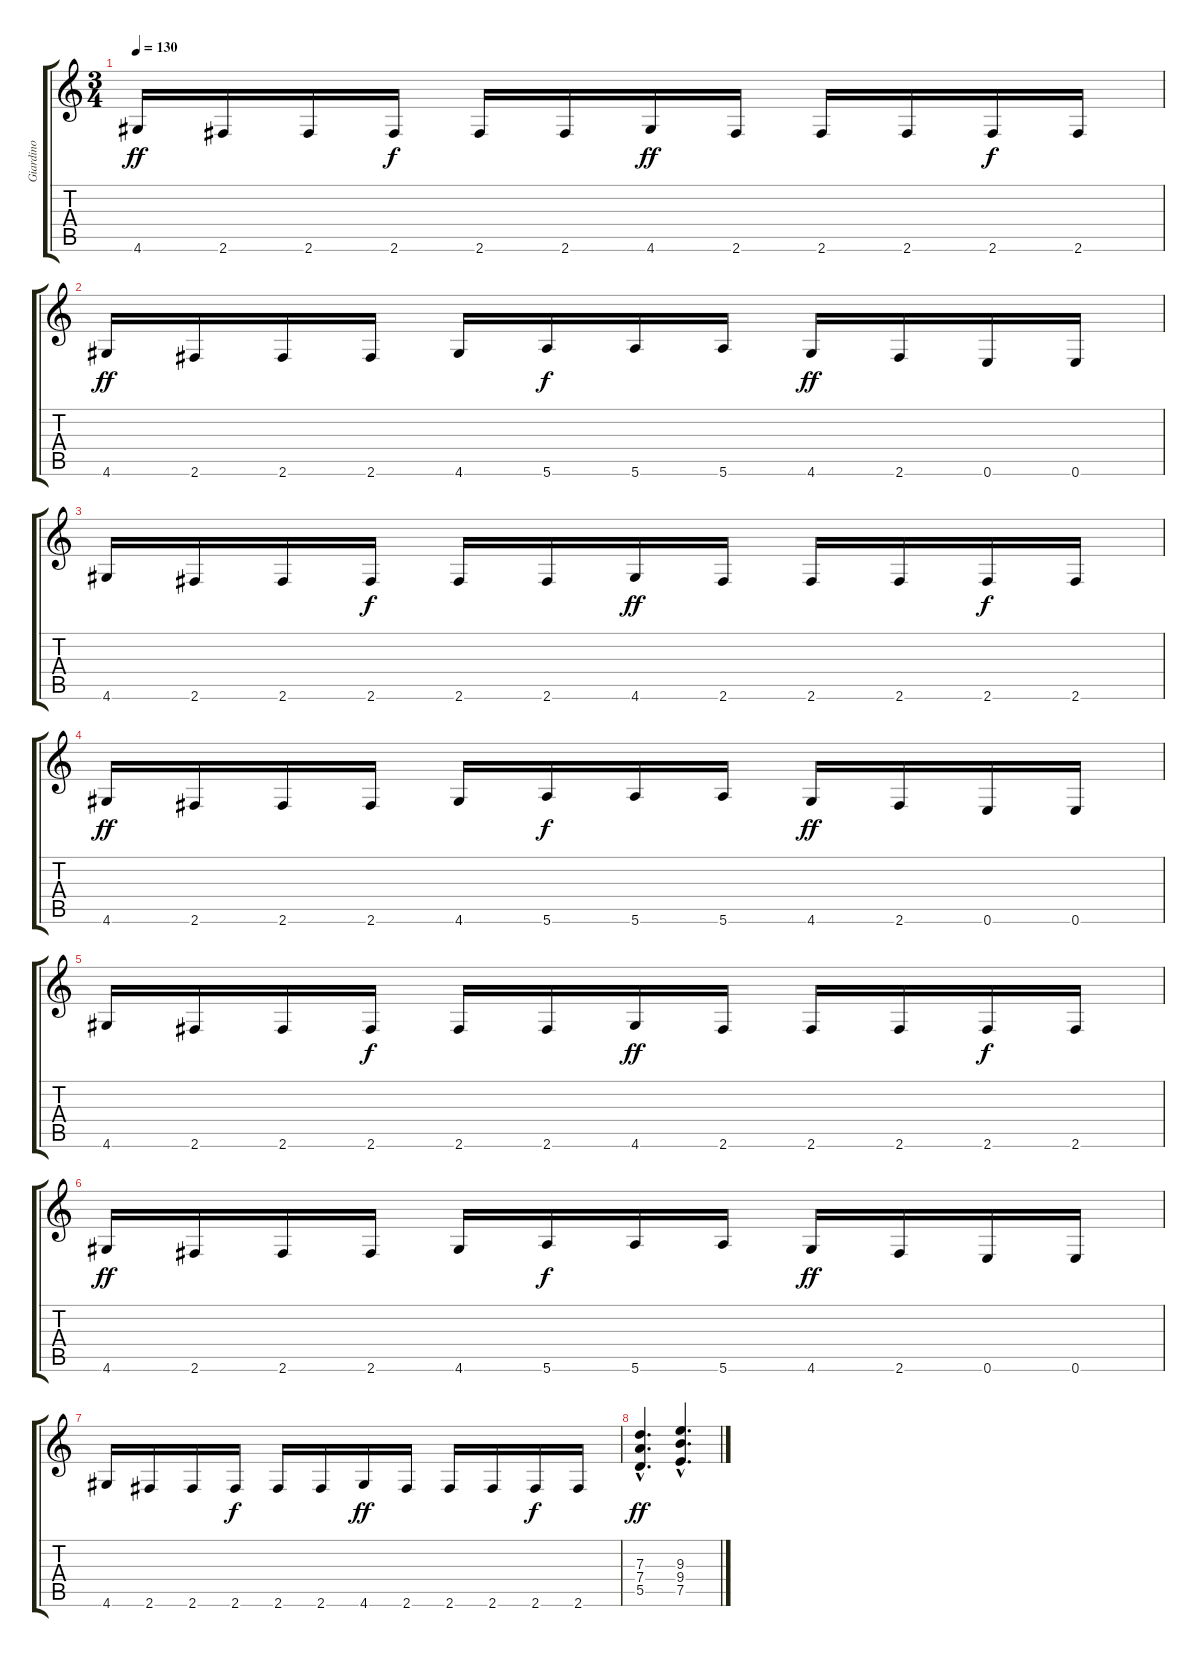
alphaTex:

\track ("Giardino" "Giardino") {instrument overdrivenguitar}
\staff {score tabs}
\tuning (E4 B3 G3 D3 A2 E2) {hide}
\ts (3 4)
\tempo 130
\clef g2
\ks c
4.6.16{dy ff} 2.6.16 2.6.16 2.6.16{dy f} 2.6.16 2.6.16 4.6.16{dy ff} 2.6.16 2.6.16 2.6.16 2.6.16{dy f} 2.6.16 |
4.6.16{dy ff} 2.6.16 2.6.16 2.6.16 4.6.16 5.6.16{dy f} 5.6.16 5.6.16 4.6.16{dy ff} 2.6.16 0.6.16 0.6.16 |
4.6.16 2.6.16 2.6.16 2.6.16{dy f} 2.6.16 2.6.16 4.6.16{dy ff} 2.6.16 2.6.16 2.6.16 2.6.16{dy f} 2.6.16 |
4.6.16{dy ff} 2.6.16 2.6.16 2.6.16 4.6.16 5.6.16{dy f} 5.6.16 5.6.16 4.6.16{dy ff} 2.6.16 0.6.16 0.6.16 |
4.6.16 2.6.16 2.6.16 2.6.16{dy f} 2.6.16 2.6.16 4.6.16{dy ff} 2.6.16 2.6.16 2.6.16 2.6.16{dy f} 2.6.16 |
4.6.16{dy ff} 2.6.16 2.6.16 2.6.16 4.6.16 5.6.16{dy f} 5.6.16 5.6.16 4.6.16{dy ff} 2.6.16 0.6.16 0.6.16 |
4.6.16 2.6.16 2.6.16 2.6.16{dy f} 2.6.16 2.6.16 4.6.16{dy ff} 2.6.16 2.6.16 2.6.16 2.6.16{dy f} 2.6.16 |
(7.3{hac} 7.4{hac} 5.5{hac}).4{d dy ff} (9.3{hac} 9.4{hac} 7.5{hac}).4{d}
